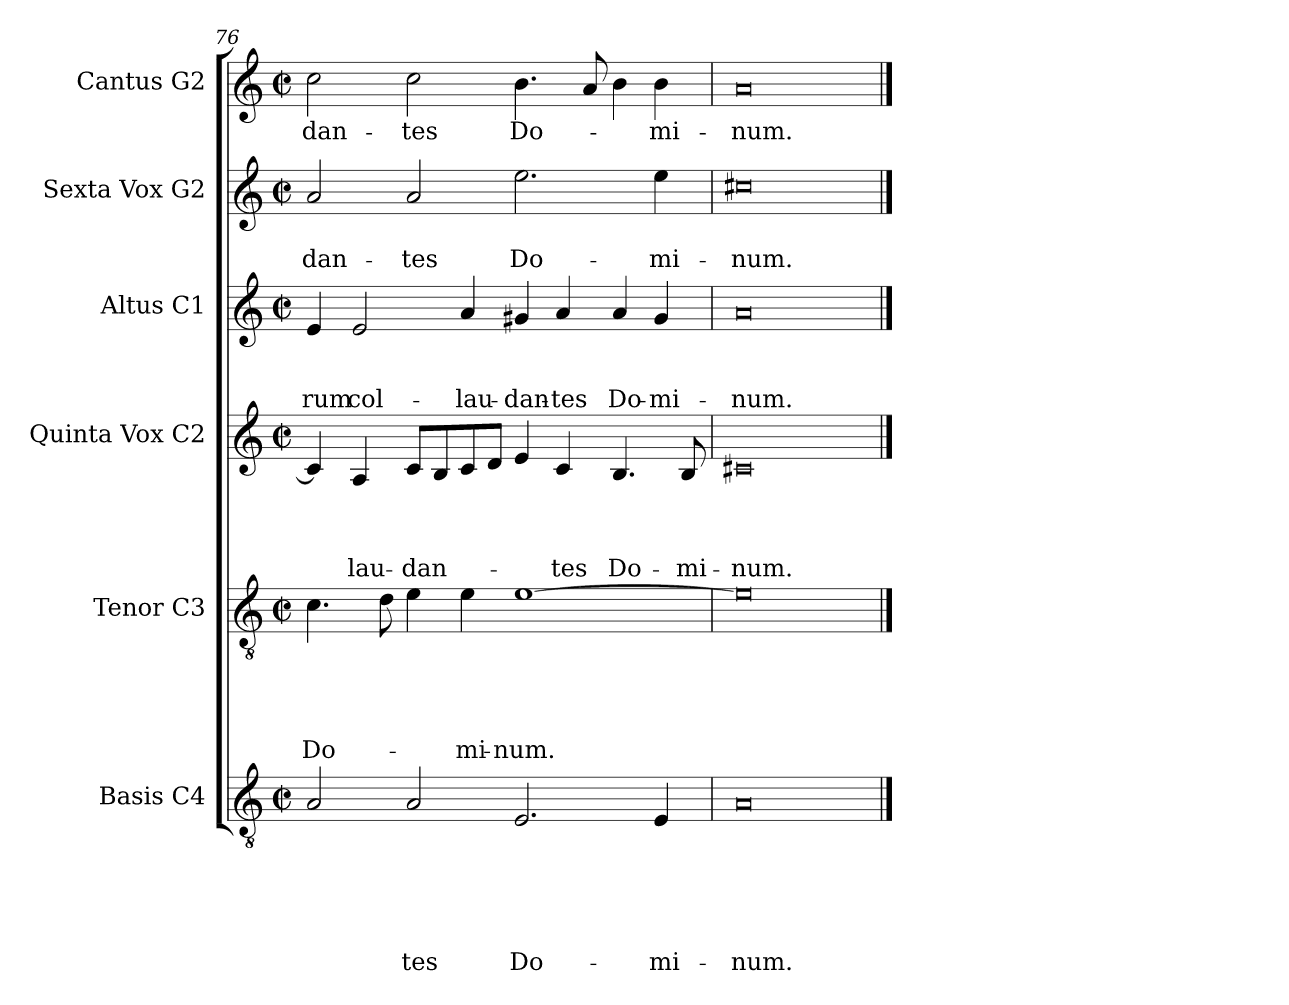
**kern	**text	**text	**text	**text	**text	**text	**kern	**text	**text	**text	**text	**text	**kern	**text	**text	**text	**text	**kern	**text	**text	**text	**kern	**text	**text	**kern	**text
*part6	*part6	*part6	*part6	*part6	*part6	*part6	*part5	*part5	*part5	*part5	*part5	*part5	*part4	*part4	*part4	*part4	*part4	*part3	*part3	*part3	*part3	*part2	*part2	*part2	*part1	*part1
*staff6	*staff6	*staff6	*staff6	*staff6	*staff6	*staff6	*staff5	*staff5	*staff5	*staff5	*staff5	*staff5	*staff4	*staff4	*staff4	*staff4	*staff4	*staff3	*staff3	*staff3	*staff3	*staff2	*staff2	*staff2	*staff1	*staff1
*I"Basis C4	*	*	*	*	*	*	*I"Tenor C3	*	*	*	*	*	*I"Quinta Vox C2	*	*	*	*	*I"Altus C1	*	*	*	*I"Sexta Vox G2	*	*	*I"Cantus G2	*
*I'B	*	*	*	*	*	*	*I'T	*	*	*	*	*	*	*	*	*	*	*I'A	*	*	*	*	*	*	*I'C	*
!!LO:LB:g=z
*clefGv2	*	*	*	*	*	*	*clefGv2	*	*	*	*	*	*clefG2	*	*	*	*	*clefG2	*	*	*	*clefG2	*	*	*clefG2	*
*k[]	*	*	*	*	*	*	*k[]	*	*	*	*	*	*k[]	*	*	*	*	*k[]	*	*	*	*k[]	*	*	*k[]	*
*C:	*	*	*	*	*	*	*C:	*	*	*	*	*	*C:	*	*	*	*	*C:	*	*	*	*C:	*	*	*C:	*
*M2/2	*	*	*	*	*	*	*M2/2	*	*	*	*	*	*M2/2	*	*	*	*	*M2/2	*	*	*	*M2/2	*	*	*M2/2	*
*met(c|)	*	*	*	*	*	*	*met(c|)	*	*	*	*	*	*met(c|)	*	*	*	*	*met(c|)	*	*	*	*met(c|)	*	*	*met(c|)	*
=76	=76	=76	=76	=76	=76	=76	=76	=76	=76	=76	=76	=76	=76	=76	=76	=76	=76	=76	=76	=76	=76	=76	=76	=76	=76	=76
!	!	!	!	!	!	!	!	!	!	!	!	!LO:LY:b	!	!	!	!	!	!	!	!	!LO:LY:b	!	!	!LO:LY:b	!	!LO:LY:b
2A/	.	.	.	.	.	.	4.c\	.	.	.	.	Do-	4c/]	.	.	.	.	4e/	.	.	-rum	2a/	.	-dan-	2cc\	-dan-
!	!	!	!	!	!	!	!	!	!	!	!	!	!	!	!	!	!LO:LY:b	!	!	!	!LO:LY:b	!	!	!	!	!
.	.	.	.	.	.	.	.	.	.	.	.	.	4A/	.	.	.	-lau-	2e/	.	.	col-	.	.	.	.	.
.	.	.	.	.	.	.	8d\	.	.	.	.	.	.	.	.	.	.	.	.	.	.	.	.	.	.	.
!	!	!	!	!	!	!LO:LY:b	!	!	!	!	!	!	!	!	!	!	!LO:LY:b	!	!	!	!	!	!	!LO:LY:b	!	!LO:LY:b
2A/	.	.	.	.	.	-tes	4e\	.	.	.	.	.	8c/L	.	.	.	-dan-	.	.	.	.	2a/	.	-tes	2cc\	-tes
.	.	.	.	.	.	.	.	.	.	.	.	.	8B/	.	.	.	.	.	.	.	.	.	.	.	.	.
!	!	!	!	!	!	!	!	!	!	!	!	!LO:LY:b	!	!	!	!	!	!	!	!	!LO:LY:b	!	!	!	!	!
.	.	.	.	.	.	.	4e\	.	.	.	.	-mi-	8c/	.	.	.	.	4a/	.	.	-lau-	.	.	.	.	.
.	.	.	.	.	.	.	.	.	.	.	.	.	8d/J	.	.	.	.	.	.	.	.	.	.	.	.	.
!	!	!	!	!	!	!LO:LY:b	!	!	!	!	!	!LO:LY:b	!	!	!	!	!	!	!	!	!LO:LY:b	!	!	!LO:LY:b	!	!LO:LY:b
2.E/	.	.	.	.	.	Do-	[1e	.	.	.	.	-num.	4e/	.	.	.	.	4g#X/	.	.	-dan-	2.ee\	.	Do-	4.b\	Do-
!	!	!	!	!	!	!	!	!	!	!	!	!	!	!	!	!	!LO:LY:b	!	!	!	!LO:LY:b	!	!	!	!	!
.	.	.	.	.	.	.	.	.	.	.	.	.	4c/	.	.	.	-tes	4a/	.	.	-tes	.	.	.	.	.
.	.	.	.	.	.	.	.	.	.	.	.	.	.	.	.	.	.	.	.	.	.	.	.	.	8a/	.
!	!	!	!	!	!	!	!	!	!	!	!	!	!	!	!	!	!LO:LY:b	!	!	!	!LO:LY:b	!	!	!	!	!
.	.	.	.	.	.	.	.	.	.	.	.	.	4.B/	.	.	.	Do-	4a/	.	.	Do-	.	.	.	4b\	.
!	!	!	!	!	!	!LO:LY:b	!	!	!	!	!	!	!	!	!	!	!	!	!	!	!LO:LY:b	!	!	!LO:LY:b	!	!LO:LY:b
4E/	.	.	.	.	.	-mi-	.	.	.	.	.	.	.	.	.	.	.	4g#/	.	.	-mi-	4ee\	.	-mi-	4b\	-mi-
!	!	!	!	!	!	!	!	!	!	!	!	!	!	!	!	!	!LO:LY:b	!	!	!	!	!	!	!	!	!
.	.	.	.	.	.	.	.	.	.	.	.	.	8B/	.	.	.	-mi-	.	.	.	.	.	.	.	.	.
=77	=77	=77	=77	=77	=77	=77	=77	=77	=77	=77	=77	=77	=77	=77	=77	=77	=77	=77	=77	=77	=77	=77	=77	=77	=77	=77
!	!	!	!	!	!	!LO:LY:b	!	!	!	!	!	!	!	!	!	!	!LO:LY:b	!	!	!	!LO:LY:b	!	!	!LO:LY:b	!	!LO:LY:b
0A	.	.	.	.	.	-num.	0e]	.	.	.	.	.	0c#X	.	.	.	-num.	0a	.	.	-num.	0cc#X	.	-num.	0a	-num.
==	==	==	==	==	==	==	==	==	==	==	==	==	==	==	==	==	==	==	==	==	==	==	==	==	==	==
*-	*-	*-	*-	*-	*-	*-	*-	*-	*-	*-	*-	*-	*-	*-	*-	*-	*-	*-	*-	*-	*-	*-	*-	*-	*-	*-
